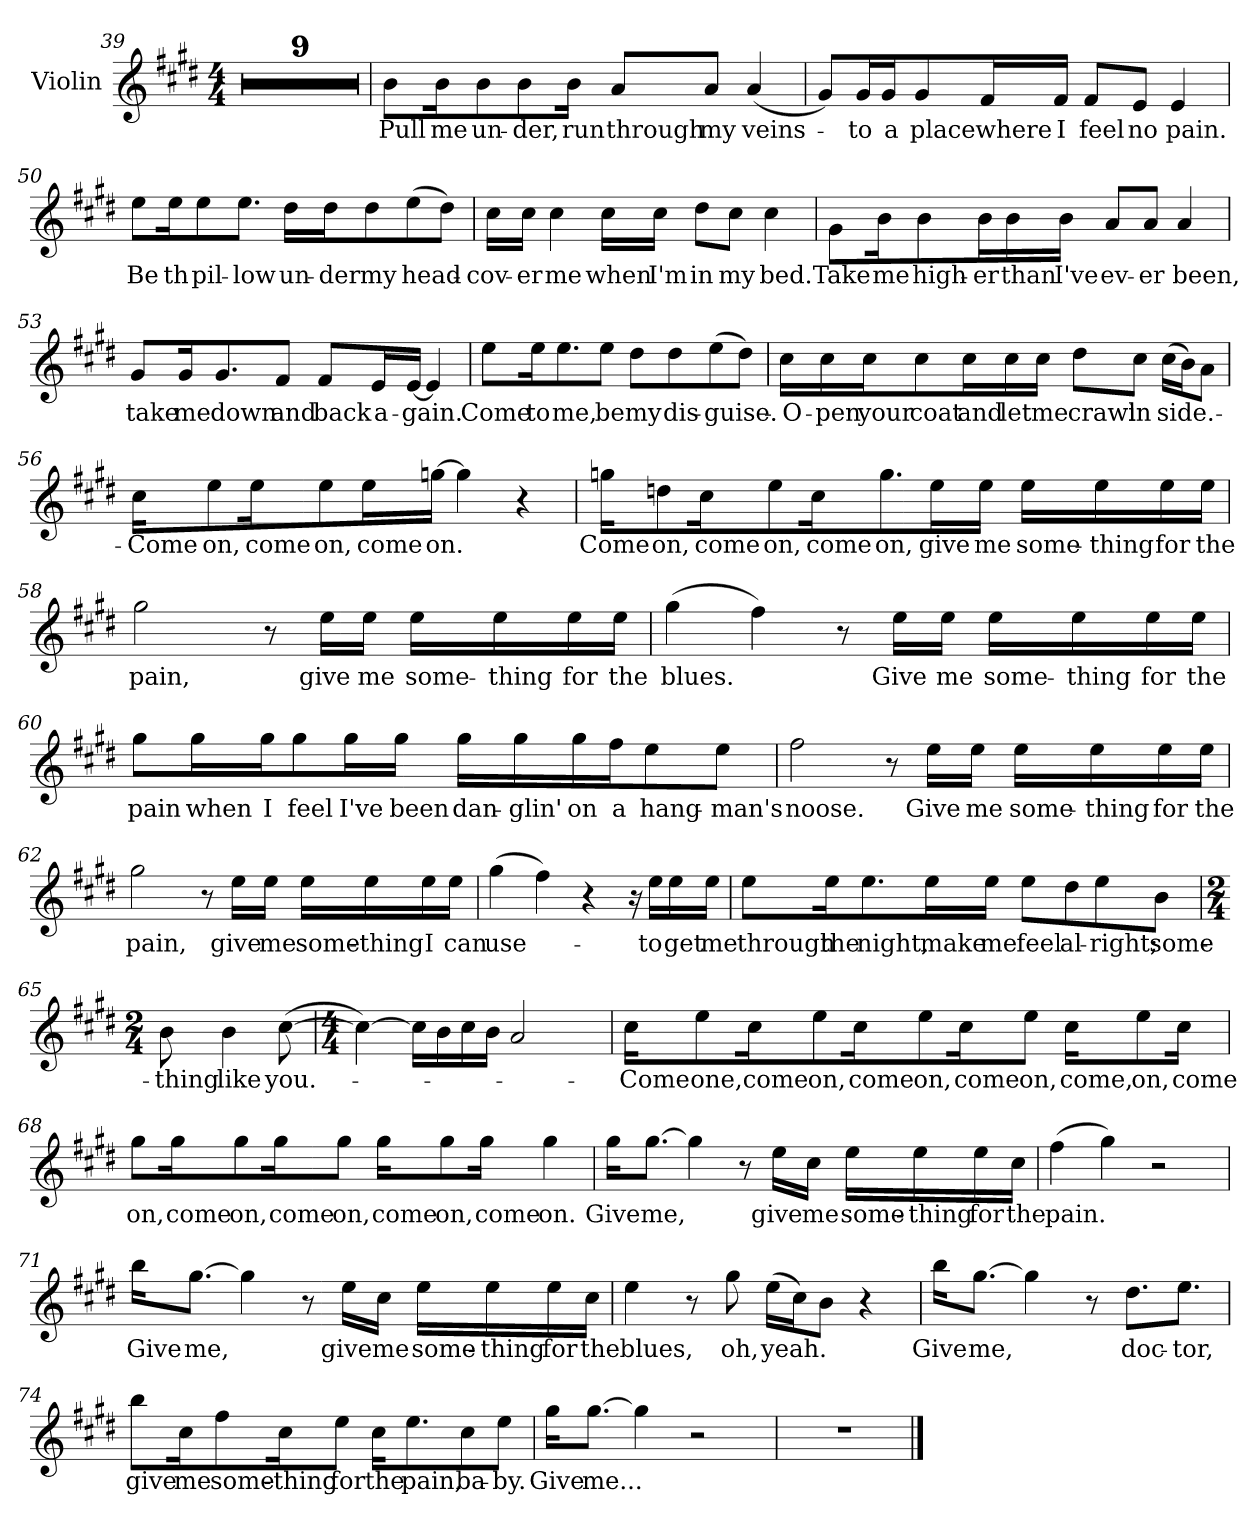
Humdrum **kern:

**kern	**text
*part1	*part1
*staff1	*staff1
*I"Violin	*
*I'Vln	*
*clefG2	*
*k[f#c#g#d#]	*
*E:	*
*M4/4	*
=39	=39
1r	.
=40	=40
1r	.
=41	=41
1r	.
=42	=42
1r	.
=43	=43
1r	.
=44	=44
1r	.
=45	=45
1r	.
=46	=46
1r	.
=47	=47
1r	.
=48	=48
8b\L	Pull
16b\K	me
8b\	un-
8b\	-der,
16b\Jk	run
8a/L	through
8a/J	my
(4a/	veins-
!!LO:LB:g=z
=49	=49
8g#/L)	.
16g#/L	-to
16g#/J	a
8g#/	place
16f#/L	where
16f#/JJ	I
8f#/L	feel
8e/J	no
4e/	pain.
=50	=50
8ee\L	Be
16ee\K	th
8ee\	pil-
8.ee\J	-low
16dd#\LL	un-
16dd#\J	-der
8dd#\	my
(8ee\	head-
8dd#\J)	.
!!LO:LB:g=z
=51	=51
16cc#\LL	-cov-
16cc#\JJ	-er
4cc#\	me
16cc#\LL	when
16cc#\JJ	I'm
8dd#\L	in
8cc#\J	my
4cc#\	bed.
=52	=52
8g#\L	Take
16b\K	me
8b\	high-
16b\L	-er
16b\	than
16b\JJ	I've
8a/L	ev-
8a/J	-er
4a/	been,
!!LO:LB:g=z
=53	=53
8g#/L	take
16g#/K	me
8.g#/	down
8f#/J	and
8f#/L	back
16e/L	a-
[16e/JJ	-gain.
4e/]	.
=54	=54
8ee\L	Come
16ee\K	to
8.ee\	me,
8ee\J	be
8dd#\L	my
8dd#\	dis-
(8ee\	-guise.-
8dd#\J)	.
!!LO:LB:g=z
=55	=55
16cc#\LL	-O-
16cc#\	-pen
16cc#\J	your
8cc#\	coat
16cc#\L	and
16cc#\	let
16cc#\JJ	me
8dd#\L	crawl
8cc#\J	in
(16cc#\LL	side.-
16b\J)	.
8a\J	.
=56	=56
16cc#\KL	-Come
8ee\	on,
16ee\K	come
8ee\	on,
16ee\L	come
[16ggn\JJ	on.
4gg\]	.
4r	.
!!LO:LB:g=z
=57	=57
16ggn\KL	Come
8ddn\	on,
16cc#\K	come
8ee\	on,
16cc#\K	come
8.gg\	on,
16ee\L	give
16ee\JJ	me
16ee\LL	some-
16ee\	-thing
16ee\	for
16ee\JJ	the
=58	=58
2gg#\	pain,
8r	.
16ee\LL	give
16ee\JJ	me
16ee\LL	some-
16ee\	-thing
16ee\	for
16ee\JJ	the
!!LO:LB:g=z
=59	=59
(4gg#\	blues.
4ff#\)	.
8r	.
16ee\LL	Give
16ee\JJ	me
16ee\LL	some-
16ee\	-thing
16ee\	for
16ee\JJ	the
=60	=60
8gg#\L	pain
16gg#\L	when
16gg#\J	I
8gg#\	feel
16gg#\L	I've
16gg#\JJ	been
16gg#\LL	dan-
16gg#\	-glin'
16gg#\	on
16ff#\J	a
8ee\	hang-
8ee\J	-man's
!!LO:PB:g=z
=61	=61
2ff#\	noose.
8r	.
16ee\LL	Give
16ee\JJ	me
16ee\LL	some-
16ee\	-thing
16ee\	for
16ee\JJ	the
=62	=62
2gg#\	pain,
8r	.
16ee\LL	give
16ee\JJ	me
16ee\LL	some-
16ee\	-thing
16ee\	I
16ee\JJ	can
=63	=63
(4gg#\	use-
4ff#\)	.
4r	.
16r	.
16ee\LL	to
16ee\	get
16ee\JJ	me
!!LO:LB:g=z
=64	=64
8ee\L	through
16ee\K	the
8.ee\	night,
16ee\L	make
16ee\JJ	me
8ee\L	feel
8dd#\	al-
8ee\	-right;
8b\J	some-
=65	=65
*M2/4	*
8b\	-thing
4b\	like
([8cc#\	you.-
=66	=66
*M4/4	*
4cc#\_)	.
16cc#\LL]	.
16b\	.
16cc#\	.
16b\JJ	.
2a/	.
!!LO:LB:g=z
=67	=67
16cc#\KL	Come
8ee\	one,
16cc#\K	come
8ee\	on,
16cc#\K	come
8ee\	on,
16cc#\K	come
8ee\J	on,
16cc#\KL	come,
8ee\	on,
16cc#\Jk	come
!!LO:LB:g=z
=68	=68
8gg#\L	on,
16gg#\K	come
8gg#\	on,
16gg#\K	come
8gg#\J	on,
16gg#\KL	come
8gg#\	on,
16gg#\Jk	come
4gg#\	on.
=69	=69
16gg#\KL	Give
[8.gg#\J	me,
4gg#\]	.
8r	.
16ee\LL	give
16cc#\JJ	me
16ee\LL	some-
16ee\	-thing
16ee\	for
16cc#\JJ	the
=70	=70
(4ff#\	pain.
4gg#\)	.
2r	.
!!LO:LB:g=z
=71	=71
16bb\KL	Give
[8.gg#\J	me,
4gg#\]	.
8r	.
16ee\LL	give
16cc#\JJ	me
16ee\LL	some-
16ee\	-thing
16ee\	for
16cc#\JJ	the
=72	=72
4ee\	blues,
8r	.
8gg#\	oh,
(16ee\LL	yeah.
16cc#\J)	.
8b\J	.
4r	.
=73	=73
16bb\KL	Give
[8.gg#\J	me,
4gg#\]	.
8r	.
8.dd#\L	doc-
8.ee\J	-tor,
!!LO:LB:g=z
=74	=74
8bb\L	give
16cc#\K	me
8ff#\	some-
16cc#\K	-thing
8ee\J	for
16cc#\KL	the
8.ee\	pain,
8cc#\	ba-
8ee\J	-by.
=75	=75
16gg#\KL	Give
[8.gg#\J	me...
4gg#\]	.
2r	.
=76	=76
1r	.
==	==
*-	*-
